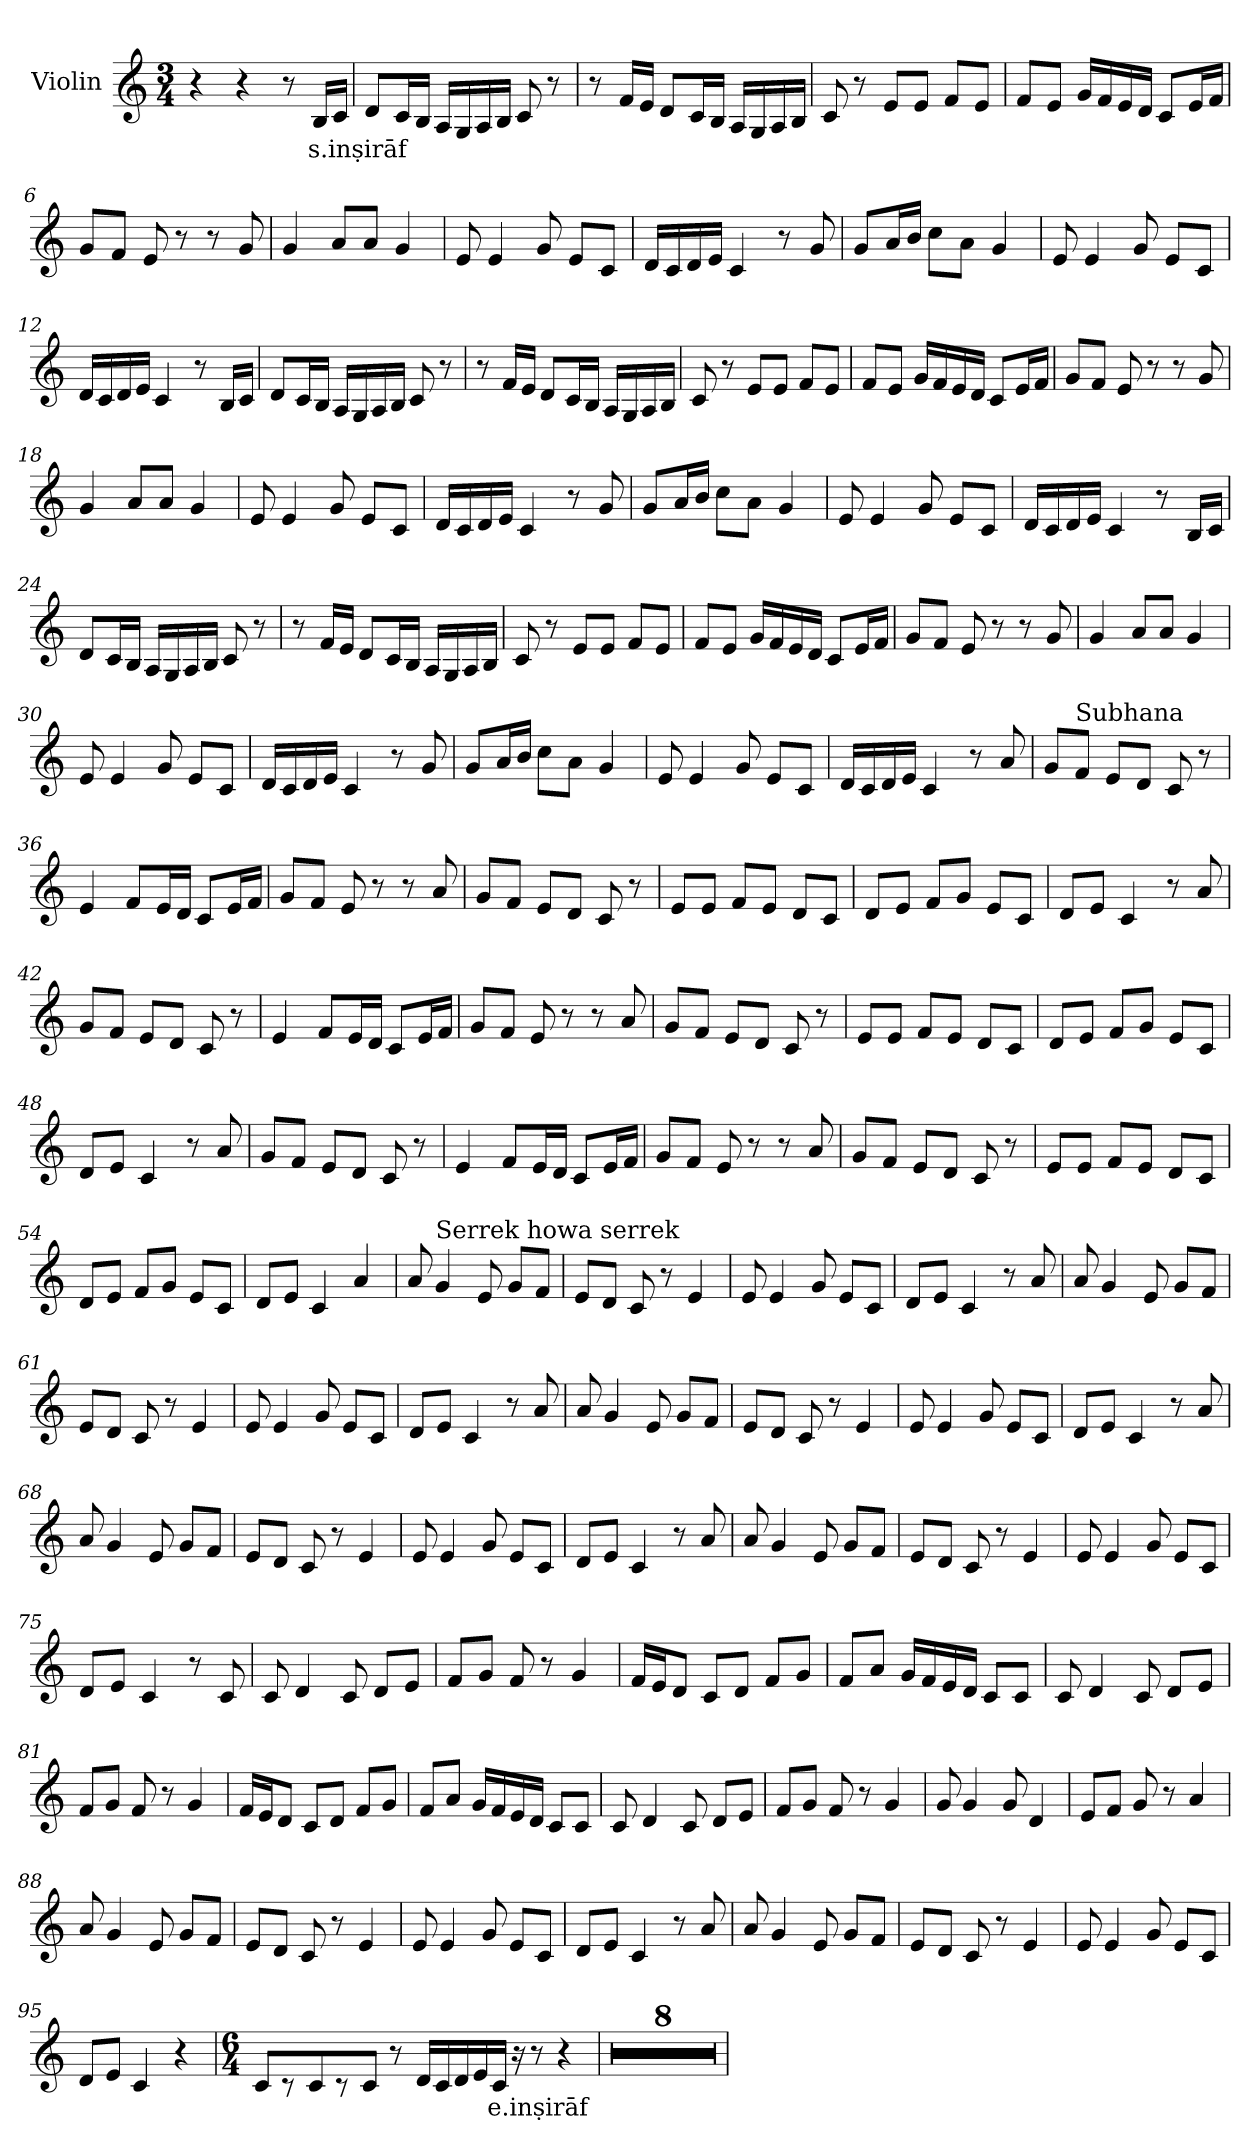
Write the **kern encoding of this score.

**kern	**text
*part1	*part1
*staff1	*staff1
*I"Violin	*
*clefG2	*
*k[]	*
*M3/4	*
*MM70	*
=1	=1
4r	.
4r	.
8r	.
!	!LO:LY:b
16B/LL	s.inṣirāf
16c/JJ	.
=2	=2
8d/L	.
16c/L	.
16B/JJ	.
16A/LL	.
16G/	.
16A/	.
16B/JJ	.
8c/	.
8r	.
=3	=3
8r	.
16f/LL	.
16e/JJ	.
8d/L	.
16c/L	.
16B/JJ	.
16A/LL	.
16G/	.
16A/	.
16B/JJ	.
=4	=4
8c/	.
8r	.
8e/L	.
8e/J	.
8f/L	.
8e/J	.
!!LO:LB:g=z
=5	=5
8f/L	.
8e/J	.
16g/LL	.
16f/	.
16e/	.
16d/JJ	.
8c/L	.
16e/L	.
16f/JJ	.
=6	=6
8g/L	.
8f/J	.
8e/	.
8r	.
8r	.
8g/	.
=7	=7
4g/	.
8a/L	.
8a/J	.
4g/	.
=8	=8
8e/	.
4e/	.
8g/	.
8e/L	.
8c/J	.
=9	=9
16d/LL	.
16c/	.
16d/	.
16e/JJ	.
4c/	.
8r	.
8g/	.
!!LO:LB:g=z
=10	=10
8g/L	.
16a/L	.
16b/JJ	.
8cc\L	.
8a\J	.
4g/	.
=11	=11
8e/	.
4e/	.
8g/	.
8e/L	.
8c/J	.
=12	=12
16d/LL	.
16c/	.
16d/	.
16e/JJ	.
4c/	.
8r	.
16B/LL	.
16c/JJ	.
=13	=13
8d/L	.
16c/L	.
16B/JJ	.
16A/LL	.
16G/	.
16A/	.
16B/JJ	.
8c/	.
8r	.
!!LO:LB:g=z
=14	=14
8r	.
16f/LL	.
16e/JJ	.
8d/L	.
16c/L	.
16B/JJ	.
16A/LL	.
16G/	.
16A/	.
16B/JJ	.
=15	=15
8c/	.
8r	.
8e/L	.
8e/J	.
8f/L	.
8e/J	.
=16	=16
8f/L	.
8e/J	.
16g/LL	.
16f/	.
16e/	.
16d/JJ	.
8c/L	.
16e/L	.
16f/JJ	.
=17	=17
8g/L	.
8f/J	.
8e/	.
8r	.
8r	.
8g/	.
=18	=18
4g/	.
8a/L	.
8a/J	.
4g/	.
!!LO:LB:g=z
=19	=19
8e/	.
4e/	.
8g/	.
8e/L	.
8c/J	.
=20	=20
16d/LL	.
16c/	.
16d/	.
16e/JJ	.
4c/	.
8r	.
8g/	.
=21	=21
8g/L	.
16a/L	.
16b/JJ	.
8cc\L	.
8a\J	.
4g/	.
=22	=22
8e/	.
4e/	.
8g/	.
8e/L	.
8c/J	.
=23	=23
16d/LL	.
16c/	.
16d/	.
16e/JJ	.
4c/	.
8r	.
16B/LL	.
16c/JJ	.
!!LO:LB:g=z
=24	=24
8d/L	.
16c/L	.
16B/JJ	.
16A/LL	.
16G/	.
16A/	.
16B/JJ	.
8c/	.
8r	.
=25	=25
8r	.
16f/LL	.
16e/JJ	.
8d/L	.
16c/L	.
16B/JJ	.
16A/LL	.
16G/	.
16A/	.
16B/JJ	.
=26	=26
8c/	.
8r	.
8e/L	.
8e/J	.
8f/L	.
8e/J	.
=27	=27
8f/L	.
8e/J	.
16g/LL	.
16f/	.
16e/	.
16d/JJ	.
8c/L	.
16e/L	.
16f/JJ	.
!!LO:LB:g=z
=28	=28
8g/L	.
8f/J	.
8e/	.
8r	.
8r	.
8g/	.
=29	=29
4g/	.
8a/L	.
8a/J	.
4g/	.
=30	=30
8e/	.
4e/	.
8g/	.
8e/L	.
8c/J	.
=31	=31
16d/LL	.
16c/	.
16d/	.
16e/JJ	.
4c/	.
8r	.
8g/	.
=32	=32
8g/L	.
16a/L	.
16b/JJ	.
8cc\L	.
8a\J	.
4g/	.
=33	=33
8e/	.
4e/	.
8g/	.
8e/L	.
8c/J	.
!!LO:PB:g=z
=34	=34
*MM80	*
16d/LL	.
16c/	.
16d/	.
16e/JJ	.
4c/	.
8r	.
8a/	.
=35	=35
8g/L	.
!LO:TX:a:t=Subhana	!
8f/J	.
8e/L	.
8d/J	.
8c/	.
8r	.
=36	=36
4e/	.
8f/L	.
16e/L	.
16d/JJ	.
8c/L	.
16e/L	.
16f/JJ	.
=37	=37
8g/L	.
8f/J	.
8e/	.
8r	.
8r	.
8a/	.
=38	=38
8g/L	.
8f/J	.
8e/L	.
8d/J	.
8c/	.
8r	.
!!LO:PB:g=z
=39	=39
8e/L	.
8e/J	.
8f/L	.
8e/J	.
8d/L	.
8c/J	.
=40	=40
8d/L	.
8e/J	.
8f/L	.
8g/J	.
8e/L	.
8c/J	.
=41	=41
8d/L	.
8e/J	.
4c/	.
8r	.
8a/	.
=42	=42
8g/L	.
8f/J	.
8e/L	.
8d/J	.
8c/	.
8r	.
=43	=43
4e/	.
8f/L	.
16e/L	.
16d/JJ	.
8c/L	.
16e/L	.
16f/JJ	.
=44	=44
8g/L	.
8f/J	.
8e/	.
8r	.
8r	.
8a/	.
!!LO:LB:g=z
=45	=45
8g/L	.
8f/J	.
8e/L	.
8d/J	.
8c/	.
8r	.
=46	=46
8e/L	.
8e/J	.
8f/L	.
8e/J	.
8d/L	.
8c/J	.
=47	=47
8d/L	.
8e/J	.
8f/L	.
8g/J	.
8e/L	.
8c/J	.
=48	=48
8d/L	.
8e/J	.
4c/	.
8r	.
8a/	.
=49	=49
8g/L	.
8f/J	.
8e/L	.
8d/J	.
8c/	.
8r	.
=50	=50
4e/	.
8f/L	.
16e/L	.
16d/JJ	.
8c/L	.
16e/L	.
16f/JJ	.
!!LO:LB:g=z
=51	=51
8g/L	.
8f/J	.
8e/	.
8r	.
8r	.
8a/	.
=52	=52
8g/L	.
8f/J	.
8e/L	.
8d/J	.
8c/	.
8r	.
=53	=53
8e/L	.
8e/J	.
8f/L	.
8e/J	.
8d/L	.
8c/J	.
=54	=54
8d/L	.
8e/J	.
8f/L	.
8g/J	.
8e/L	.
8c/J	.
=55	=55
8d/L	.
8e/J	.
4c/	.
4a/	.
=56	=56
*MM100	*
8a/	.
!LO:TX:a:t=Serrek howa serrek	!
4g/	.
8e/	.
8g/L	.
8f/J	.
!!LO:LB:g=z
=57	=57
8e/L	.
8d/J	.
8c/	.
8r	.
4e/	.
=58	=58
8e/	.
4e/	.
8g/	.
8e/L	.
8c/J	.
=59	=59
8d/L	.
8e/J	.
4c/	.
8r	.
8a/	.
=60	=60
8a/	.
4g/	.
8e/	.
8g/L	.
8f/J	.
=61	=61
8e/L	.
8d/J	.
8c/	.
8r	.
4e/	.
=62	=62
8e/	.
4e/	.
8g/	.
8e/L	.
8c/J	.
!!LO:LB:g=z
=63	=63
8d/L	.
8e/J	.
4c/	.
8r	.
8a/	.
=64	=64
8a/	.
4g/	.
8e/	.
8g/L	.
8f/J	.
=65	=65
8e/L	.
8d/J	.
8c/	.
8r	.
4e/	.
=66	=66
8e/	.
4e/	.
8g/	.
8e/L	.
8c/J	.
=67	=67
8d/L	.
8e/J	.
4c/	.
8r	.
8a/	.
=68	=68
8a/	.
4g/	.
8e/	.
8g/L	.
8f/J	.
!!LO:LB:g=z
=69	=69
8e/L	.
8d/J	.
8c/	.
8r	.
4e/	.
=70	=70
8e/	.
4e/	.
8g/	.
8e/L	.
8c/J	.
=71	=71
8d/L	.
8e/J	.
4c/	.
8r	.
8a/	.
=72	=72
8a/	.
4g/	.
8e/	.
8g/L	.
8f/J	.
=73	=73
8e/L	.
8d/J	.
8c/	.
8r	.
4e/	.
=74	=74
8e/	.
4e/	.
8g/	.
8e/L	.
8c/J	.
!!LO:LB:g=z
=75	=75
8d/L	.
8e/J	.
4c/	.
8r	.
8c/	.
=76	=76
8c/	.
4d/	.
8c/	.
8d/L	.
8e/J	.
=77	=77
8f/L	.
8g/J	.
8f/	.
8r	.
4g/	.
=78	=78
16f/LL	.
16e/J	.
8d/J	.
8c/L	.
8d/J	.
8f/L	.
8g/J	.
=79	=79
8f/L	.
8a/J	.
16g/LL	.
16f/	.
16e/	.
16d/JJ	.
8c/L	.
8c/J	.
=80	=80
8c/	.
4d/	.
8c/	.
8d/L	.
8e/J	.
!!LO:LB:g=z
=81	=81
8f/L	.
8g/J	.
8f/	.
8r	.
4g/	.
=82	=82
16f/LL	.
16e/J	.
8d/J	.
8c/L	.
8d/J	.
8f/L	.
8g/J	.
=83	=83
8f/L	.
8a/J	.
16g/LL	.
16f/	.
16e/	.
16d/JJ	.
8c/L	.
8c/J	.
=84	=84
8c/	.
4d/	.
8c/	.
8d/L	.
8e/J	.
=85	=85
8f/L	.
8g/J	.
8f/	.
8r	.
4g/	.
=86	=86
8g/	.
4g/	.
8g/	.
4d/	.
!!LO:PB:g=z
=87	=87
8e/L	.
8f/J	.
8g/	.
8r	.
4a/	.
=88	=88
8a/	.
4g/	.
8e/	.
8g/L	.
8f/J	.
=89	=89
8e/L	.
8d/J	.
8c/	.
8r	.
4e/	.
=90	=90
8e/	.
4e/	.
8g/	.
8e/L	.
8c/J	.
=91	=91
8d/L	.
8e/J	.
4c/	.
8r	.
8a/	.
=92	=92
8a/	.
4g/	.
8e/	.
8g/L	.
8f/J	.
!!LO:LB:g=z
=93	=93
8e/L	.
8d/J	.
8c/	.
8r	.
4e/	.
=94	=94
8e/	.
4e/	.
8g/	.
8e/L	.
8c/J	.
=95	=95
8d/L	.
8e/J	.
4c/	.
4r	.
=96	=96
*M6/4	*
*MM60	*
8c/L	.
8r	.
8c/	.
8r	.
8c/J	.
8r	.
16d/LL	.
16c/	.
16d/	.
16e/	.
!	!LO:LY:b
16c/JJ	e.inṣirāf
16r	.
8r	.
4r	.
!!LO:LB:g=z
=97	=97
1.r	.
=98	=98
1.r	.
=99	=99
1.r	.
=100	=100
1.r	.
=101	=101
1.r	.
=102	=102
1.r	.
!!LO:LB:g=z
=103	=103
1.r	.
=104	=104
1.r	.
=	=
*-	*-
